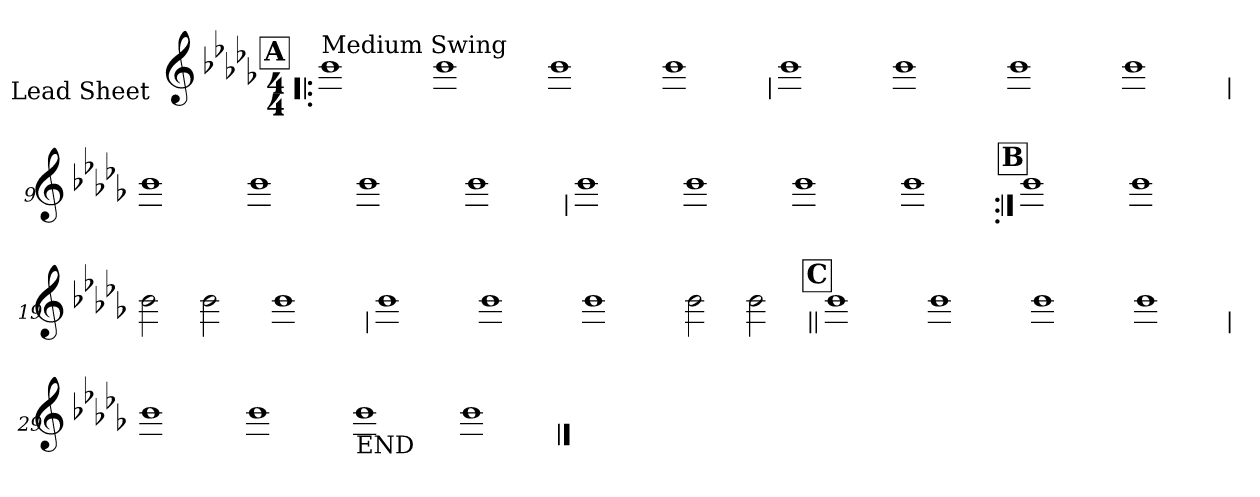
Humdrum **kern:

**kern
*part1
*staff1
*I"Lead Sheet
*stria0
*clefG2
*k[b-e-a-d-g-]
*D-:
*M4/4
!!LO:REH:place=s1:a:t=A
=1!|:
!LO:TX:a:t=Medium Swing
1b-
=2-
1b-
=3-
1b-
=4-
1b-
!!LO:LB:g=z
=5
1b-
=6-
1b-
=7-
1b-
=8-
1b-
!!LO:LB:g=z
=9
1b-
=10-
1b-
=11-
1b-
=12-
1b-
!!LO:LB:g=z
=13
1b-
=14-
1b-
=15-
1b-
=16-
1b-
!!LO:LB:g=z
!!LO:REH:place=s1:a:t=B
=17:|!
1b-
=18-
1b-
=19-
2b-
2b-
=20-
1b-
!!LO:LB:g=z
=21
1b-
=22-
1b-
=23-
1b-
=24-
2b-
2b-
!!LO:LB:g=z
!!LO:REH:place=s1:a:t=C
=25||
1b-
=26-
1b-
=27-
1b-
=28-
1b-
!!LO:LB:g=z
=29
1b-
=30-
1b-
=31-
!LO:TX:b:t=END
1b-
=32-
1b-
==
*-
